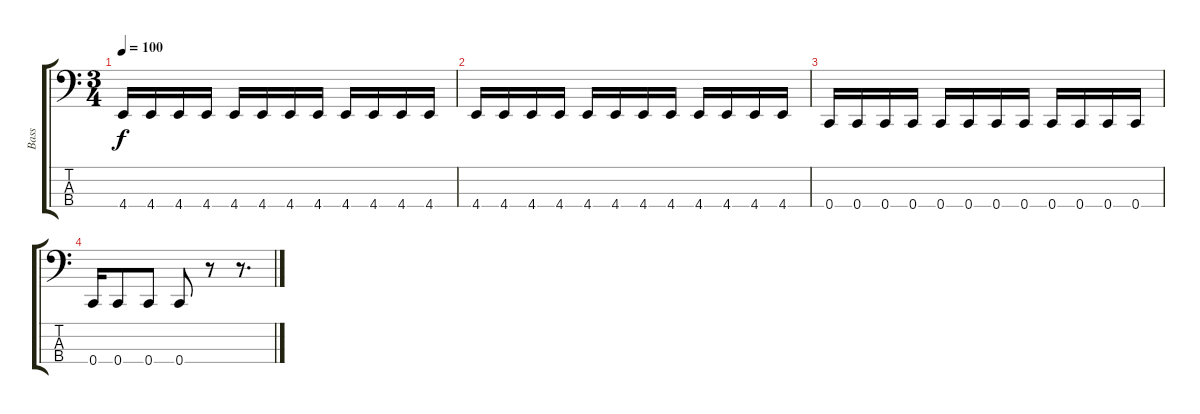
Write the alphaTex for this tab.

\track ("Bass" "Bass") {instrument electricbassfinger}
\staff {score tabs}
\tuning (F2 C2 G1 C1) {hide}
\ts (3 4)
\tempo 100
\clef f4
\ks c
4.4.16{dy f} 4.4.16 4.4.16 4.4.16 4.4.16 4.4.16 4.4.16 4.4.16 4.4.16 4.4.16 4.4.16 4.4.16 |
4.4.16 4.4.16 4.4.16 4.4.16 4.4.16 4.4.16 4.4.16 4.4.16 4.4.16 4.4.16 4.4.16 4.4.16 |
0.4.16 0.4.16 0.4.16 0.4.16 0.4.16 0.4.16 0.4.16 0.4.16 0.4.16 0.4.16 0.4.16 0.4.16 |
0.4.16 0.4.8 0.4.8 0.4.8 r.8 r.8{d}
